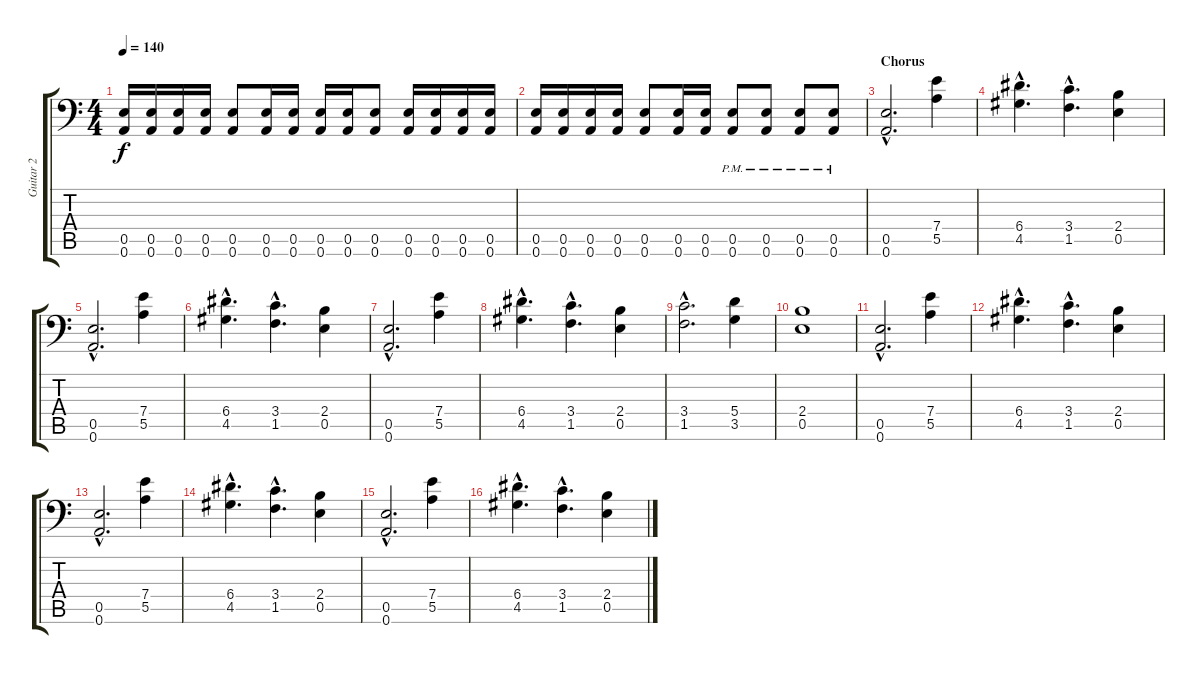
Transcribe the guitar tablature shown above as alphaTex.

\track ("Guitar 2" "Guitar 2") {instrument distortionguitar}
\staff {score tabs}
\tuning (B3 Gb3 D3 A2 E2 A1) {hide}
\ts (4 4)
\tempo 140
\clef f4
\ks c
(0.5 0.6).16{dy f} (0.5 0.6).16 (0.5 0.6).16 (0.5 0.6).16 (0.5 0.6).8 (0.5 0.6).16 (0.5 0.6).16 (0.5 0.6).16 (0.5 0.6).16 (0.5 0.6).8 (0.5 0.6).16 (0.5 0.6).16 (0.5 0.6).16 (0.5 0.6).16 |
(0.5 0.6).16 (0.5 0.6).16 (0.5 0.6).16 (0.5 0.6).16 (0.5 0.6).8 (0.5 0.6).16 (0.5 0.6).16 (0.5{pm} 0.6{pm}).8 (0.5{pm} 0.6{pm}).8 (0.5{pm} 0.6{pm}).8 (0.5{pm} 0.6{pm}).8 |
\section ("" "Chorus")
(0.5{hac} 0.6{hac}).2{d} (7.4 5.5).4 |
(6.4{hac} 4.5{hac}).4{d} (3.4{hac} 1.5{hac}).4{d} (2.4 0.5).4 |
(0.5{hac} 0.6{hac}).2{d} (7.4 5.5).4 |
(6.4{hac} 4.5{hac}).4{d} (3.4{hac} 1.5{hac}).4{d} (2.4 0.5).4 |
(0.5{hac} 0.6{hac}).2{d} (7.4 5.5).4 |
(6.4{hac} 4.5{hac}).4{d} (3.4{hac} 1.5{hac}).4{d} (2.4 0.5).4 |
(3.4{hac} 1.5{hac}).2{d} (5.4 3.5).4 |
(2.4 0.5).1 |
(0.5{hac} 0.6{hac}).2{d} (7.4 5.5).4 |
(6.4{hac} 4.5{hac}).4{d} (3.4{hac} 1.5{hac}).4{d} (2.4 0.5).4 |
(0.5{hac} 0.6{hac}).2{d} (7.4 5.5).4 |
(6.4{hac} 4.5{hac}).4{d} (3.4{hac} 1.5{hac}).4{d} (2.4 0.5).4 |
(0.5{hac} 0.6{hac}).2{d} (7.4 5.5).4 |
(6.4{hac} 4.5{hac}).4{d} (3.4{hac} 1.5{hac}).4{d} (2.4 0.5).4
